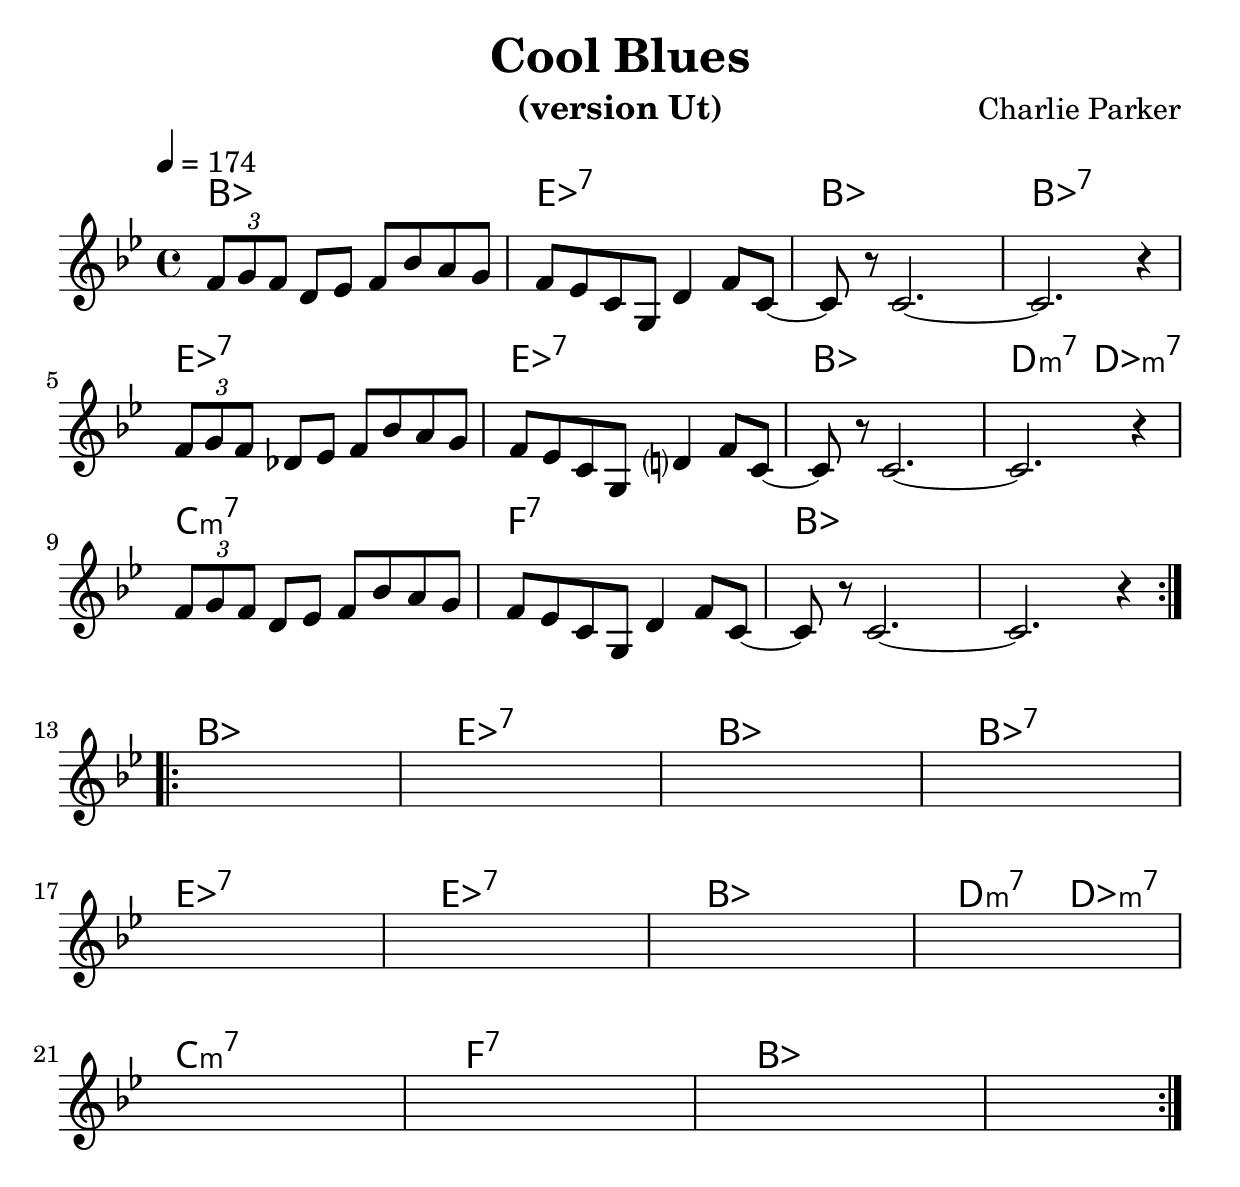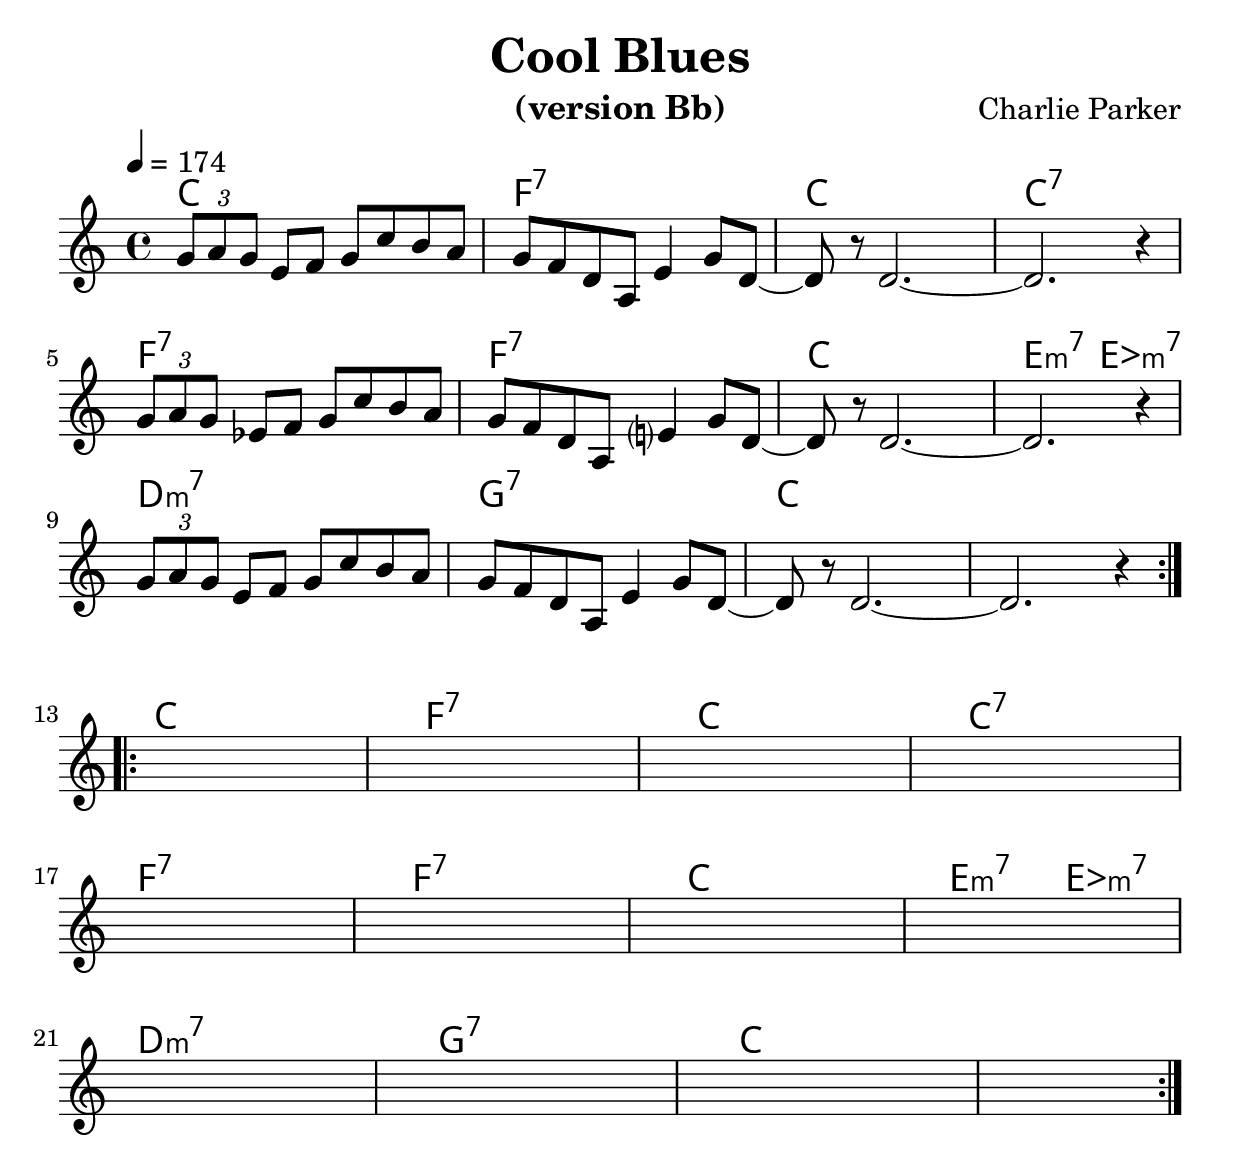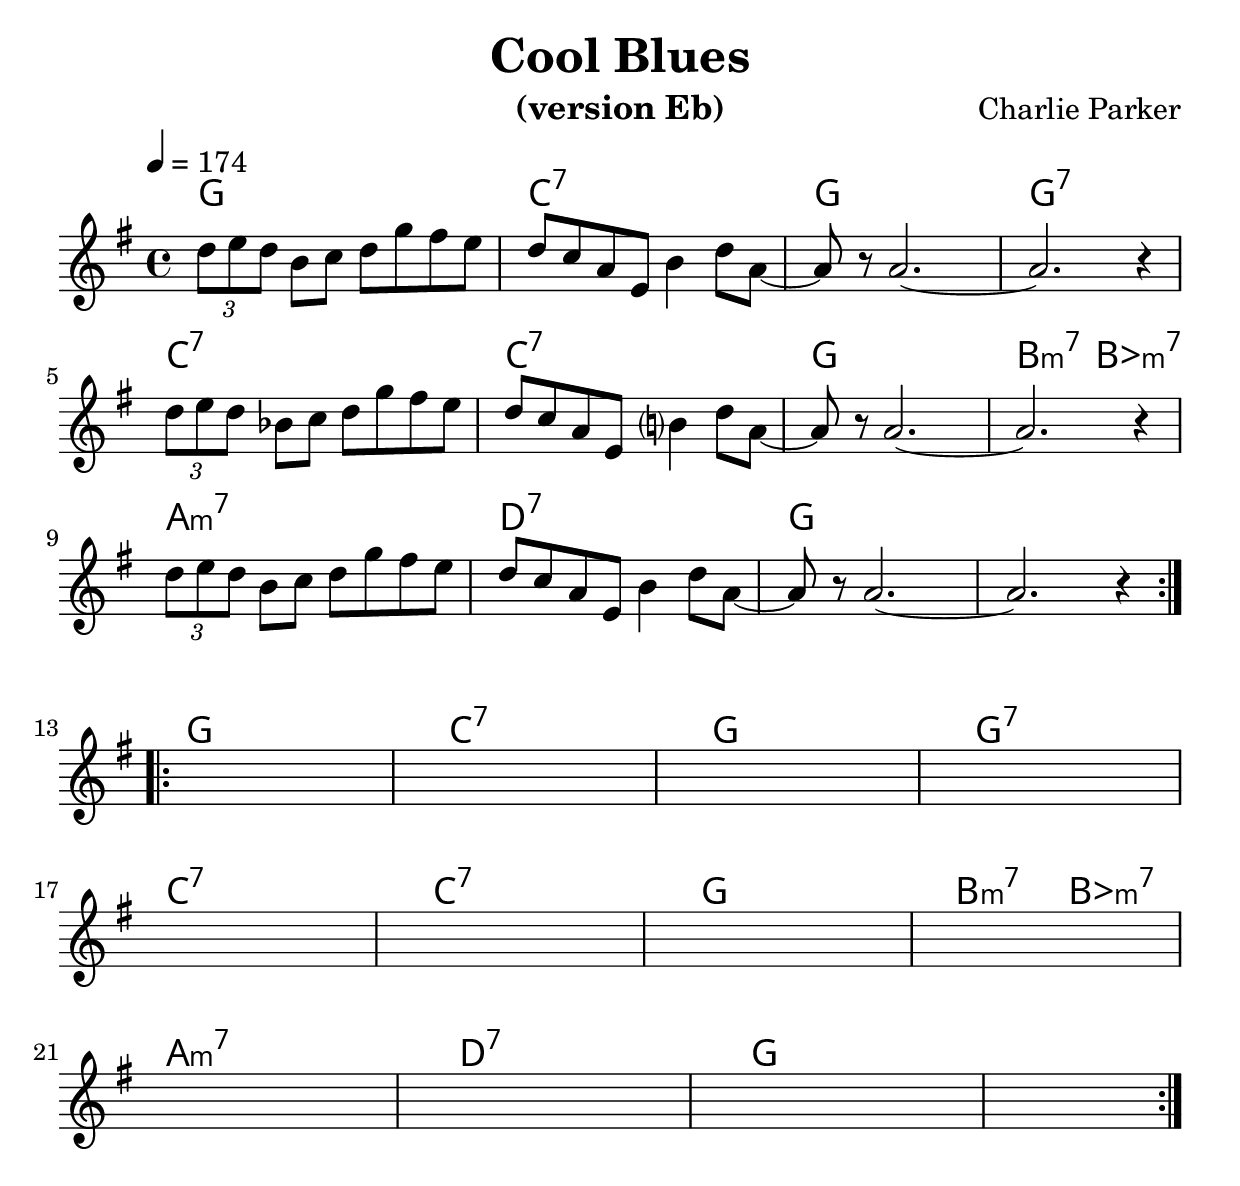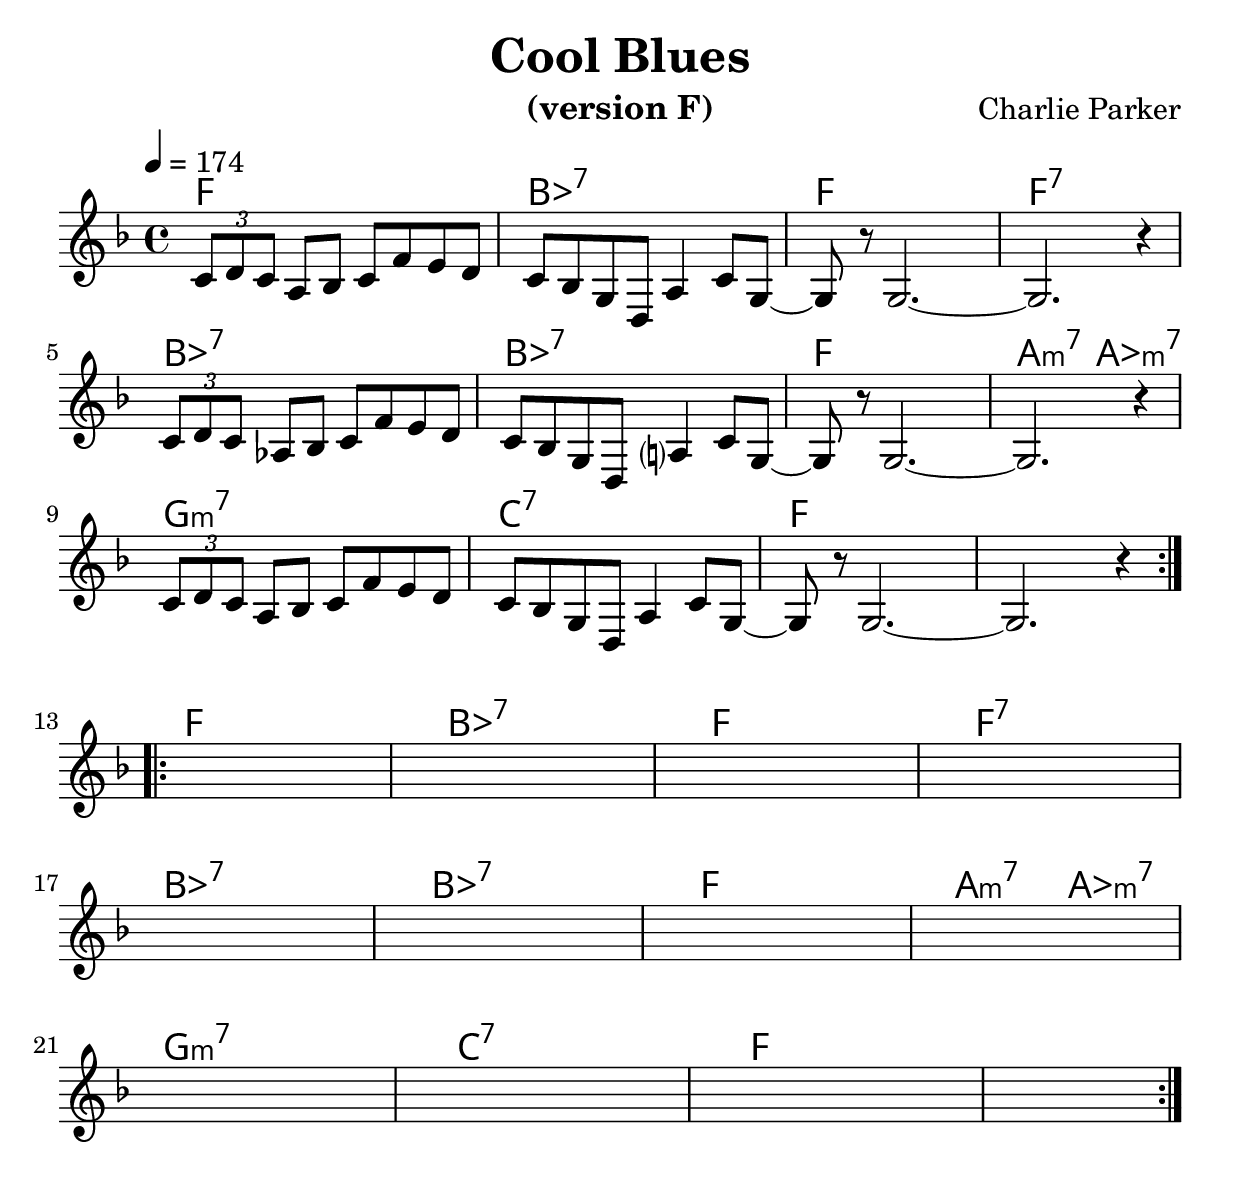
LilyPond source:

% Created on Mon Sep 20 15:23:38 CEST 2010
\version "2.22.0"

#(set-global-staff-size 26)
#(set-default-paper-size "a4")

\include "utils/AccordsJazzDefs.ly"

\paper { indent = 0\cm} 

\header {
	title = "Cool Blues" 
 	composer = "Charlie Parker"
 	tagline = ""

}


accords = \chords {
	\repeat volta 2 {
	bes1 es:7 bes bes:7
	es:7 es:7 bes d2:m7 des:m7
	c1:m7 f:7 bes s
	}
	\repeat volta 2 {
	bes1 es:7 bes bes:7
	es:7 es:7 bes d2:m7 des:m7
	c1:m7 f:7 bes s
	}
%	c1:m7.5+.9+ % un accord
%	es:m7 % un deuxiÃ¨me
}

theme = \new Staff {
	\time 4/4
	\tempo 4 = 174
	\set Staff.midiInstrument = "trumpet"
	\key bes \major
	\clef treble
	\accidentalStyle modern-cautionary
	\relative c' { 	
 % Type notes here 
\compressEmptyMeasures
%\set Timing.beamExceptions = #'()
\repeat volta 2
{
\tuplet 3/2 {f8 g f} d es f bes a g
f es c g d'4 f8 c~
c r c2.~ c r4  \break
\tuplet 3/2 {f8 g f} des es f bes a g
f es c g d'4 f8 c~
c r c2.~ c r4  \break
\tuplet 3/2 {f8 g f} d es f bes a g
f es c g d'4 f8 c~
c r c2.~ c r4
}
\break
%c4^\markup{Essai} cis c cis
%\mark \markup {\musicglyph "scripts.coda" }
%c cis c c \break
\mark \markup { \column % vspace avant solos si besoin
  { " " 
    " " 
    " "
  " "
  " "}
 } 
 \repeat volta 2 {\repeat unfold 3 {s1 s s s \break}}
	}
}


\include "utils/books.ly"